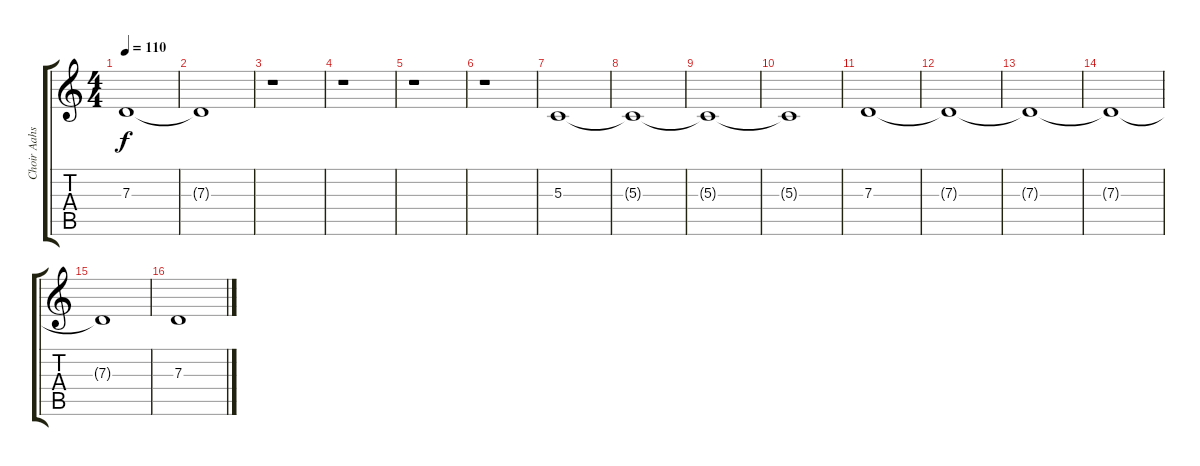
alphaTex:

\track ("Choir Aahs" "Choir Aahs") {instrument choiraahs}
\staff {score tabs}
\tuning (E4 B3 G3 D3 A2 E2) {hide}
\ts (4 4)
\tempo 110
\clef g2
\ks c
7.3{t}.1{dy f} |
7.3{t}.1 |
r.1 |
r.1 |
r.1 |
r.1 |
5.3.1 |
5.3{t}.1 |
5.3{t}.1 |
5.3{t}.1 |
7.3.1 |
7.3{t}.1 |
7.3{t}.1 |
7.3{t}.1 |
7.3{t}.1 |
7.3.1
